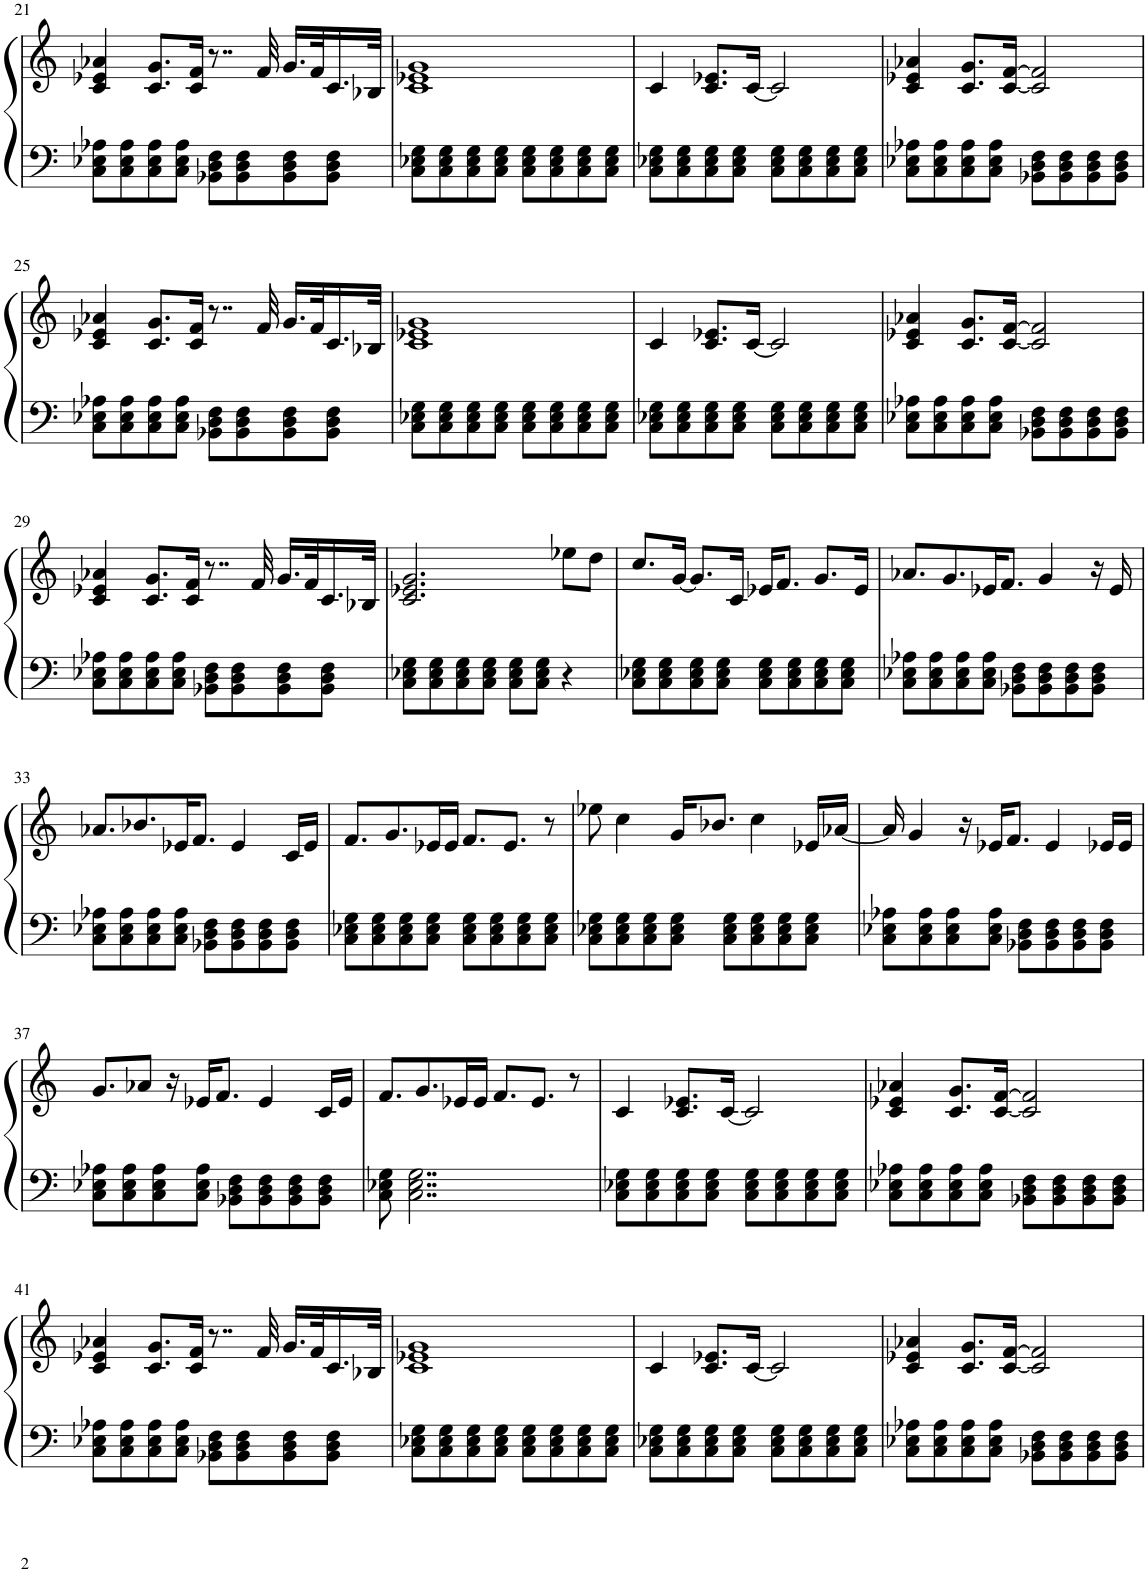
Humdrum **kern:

**kern	**kern
*part1	*part1
*staff2	*staff1
*I"Piano	*
*I'Pno.	*
!!LO:PB:g=z
*clefF4	*clefG2
*k[]	*k[]
*M4/4	*M4/4
=21	=21
8C\ 8E-X\ 8A-X\L	4c/ 4e-X/ 4a-X/
8C\ 8E-\ 8A-\	.
8C\ 8E-\ 8A-\	8.c/ 8.g/L
8C\ 8E-\ 8A-\J	.
.	16c/ 16f/Jk
8BB-X\ 8D\ 8F\L	8..r
8BB-\ 8D\ 8F\	.
.	32f/
8BB-\ 8D\ 8F\	16.g/LL
.	32f/K
8BB-\ 8D\ 8F\J	16.c/
.	32B-X/JJk
=22	=22
8C\ 8E-X\ 8G\L	1c 1e-X 1g
8C\ 8E-\ 8G\	.
8C\ 8E-\ 8G\	.
8C\ 8E-\ 8G\J	.
8C\ 8E-\ 8G\L	.
8C\ 8E-\ 8G\	.
8C\ 8E-\ 8G\	.
8C\ 8E-\ 8G\J	.
=23	=23
8C\ 8E-X\ 8G\L	4c/
8C\ 8E-\ 8G\	.
8C\ 8E-\ 8G\	8.c/ 8.e-X/L
8C\ 8E-\ 8G\J	.
.	[16c/Jk
8C\ 8E-\ 8G\L	2c/]
8C\ 8E-\ 8G\	.
8C\ 8E-\ 8G\	.
8C\ 8E-\ 8G\J	.
=24	=24
8C\ 8E-X\ 8A-X\L	4c/ 4e-X/ 4a-X/
8C\ 8E-\ 8A-\	.
8C\ 8E-\ 8A-\	8.c/ 8.g/L
8C\ 8E-\ 8A-\J	.
.	[16c/ [16f/Jk
8BB-X\ 8D\ 8F\L	2c/] 2f/]
8BB-\ 8D\ 8F\	.
8BB-\ 8D\ 8F\	.
8BB-\ 8D\ 8F\J	.
!!LO:LB:g=z
=25	=25
8C\ 8E-X\ 8A-X\L	4c/ 4e-X/ 4a-X/
8C\ 8E-\ 8A-\	.
8C\ 8E-\ 8A-\	8.c/ 8.g/L
8C\ 8E-\ 8A-\J	.
.	16c/ 16f/Jk
8BB-X\ 8D\ 8F\L	8..r
8BB-\ 8D\ 8F\	.
.	32f/
8BB-\ 8D\ 8F\	16.g/LL
.	32f/K
8BB-\ 8D\ 8F\J	16.c/
.	32B-X/JJk
=26	=26
8C\ 8E-X\ 8G\L	1c 1e-X 1g
8C\ 8E-\ 8G\	.
8C\ 8E-\ 8G\	.
8C\ 8E-\ 8G\J	.
8C\ 8E-\ 8G\L	.
8C\ 8E-\ 8G\	.
8C\ 8E-\ 8G\	.
8C\ 8E-\ 8G\J	.
=27	=27
8C\ 8E-X\ 8G\L	4c/
8C\ 8E-\ 8G\	.
8C\ 8E-\ 8G\	8.c/ 8.e-X/L
8C\ 8E-\ 8G\J	.
.	[16c/Jk
8C\ 8E-\ 8G\L	2c/]
8C\ 8E-\ 8G\	.
8C\ 8E-\ 8G\	.
8C\ 8E-\ 8G\J	.
=28	=28
8C\ 8E-X\ 8A-X\L	4c/ 4e-X/ 4a-X/
8C\ 8E-\ 8A-\	.
8C\ 8E-\ 8A-\	8.c/ 8.g/L
8C\ 8E-\ 8A-\J	.
.	[16c/ [16f/Jk
8BB-X\ 8D\ 8F\L	2c/] 2f/]
8BB-\ 8D\ 8F\	.
8BB-\ 8D\ 8F\	.
8BB-\ 8D\ 8F\J	.
!!LO:LB:g=z
=29	=29
8C\ 8E-X\ 8A-X\L	4c/ 4e-X/ 4a-X/
8C\ 8E-\ 8A-\	.
8C\ 8E-\ 8A-\	8.c/ 8.g/L
8C\ 8E-\ 8A-\J	.
.	16c/ 16f/Jk
8BB-X\ 8D\ 8F\L	8..r
8BB-\ 8D\ 8F\	.
.	32f/
8BB-\ 8D\ 8F\	16.g/LL
.	32f/K
8BB-\ 8D\ 8F\J	16.c/
.	32B-X/JJk
=30	=30
8C\ 8E-X\ 8G\L	2.c/ 2.e-X/ 2.g/
8C\ 8E-\ 8G\	.
8C\ 8E-\ 8G\	.
8C\ 8E-\ 8G\J	.
8C\ 8E-\ 8G\L	.
8C\ 8E-\ 8G\J	.
4r	8ee-X\L
.	8dd\J
=31	=31
8C\ 8E-X\ 8G\L	8.cc/L
8C\ 8E-\ 8G\	.
.	[16g/Jk
8C\ 8E-\ 8G\	8.g/L]
8C\ 8E-\ 8G\J	.
.	16c/Jk
8C\ 8E-\ 8G\L	16e-X/KL
.	8.f/J
8C\ 8E-\ 8G\	.
8C\ 8E-\ 8G\	8.g/L
8C\ 8E-\ 8G\J	.
.	16e-/Jk
=32	=32
8C\ 8E-X\ 8A-X\L	8.a-X/L
8C\ 8E-\ 8A-\	.
.	8.g/
8C\ 8E-\ 8A-\	.
8C\ 8E-\ 8A-\J	16e-X/K
.	8.f/J
8BB-X\ 8D\ 8F\L	.
8BB-\ 8D\ 8F\	4g/
8BB-\ 8D\ 8F\	.
8BB-\ 8D\ 8F\J	16r
.	16e-/
!!LO:LB:g=z
=33	=33
8C\ 8E-X\ 8A-X\L	8.a-X/L
8C\ 8E-\ 8A-\	.
.	8.b-X/
8C\ 8E-\ 8A-\	.
8C\ 8E-\ 8A-\J	16e-X/K
.	8.f/J
8BB-X\ 8D\ 8F\L	.
8BB-\ 8D\ 8F\	4e-/
8BB-\ 8D\ 8F\	.
8BB-\ 8D\ 8F\J	16c/LL
.	16e-/JJ
=34	=34
8C\ 8E-X\ 8G\L	8.f/L
8C\ 8E-\ 8G\	.
.	8.g/
8C\ 8E-\ 8G\	.
8C\ 8E-\ 8G\J	16e-X/L
.	16e-/JJ
8C\ 8E-\ 8G\L	8.f/L
8C\ 8E-\ 8G\	.
.	8.e-/J
8C\ 8E-\ 8G\	.
8C\ 8E-\ 8G\J	8r
=35	=35
8C\ 8E-X\ 8G\L	8ee-X\
8C\ 8E-\ 8G\	4cc\
8C\ 8E-\ 8G\	.
8C\ 8E-\ 8G\J	16g/KL
.	8.b-X/J
8C\ 8E-\ 8G\L	.
8C\ 8E-\ 8G\	4cc\
8C\ 8E-\ 8G\	.
8C\ 8E-\ 8G\J	16e-X/LL
.	[16a-X/JJ
=36	=36
8C\ 8E-X\ 8A-X\L	16a-/]
.	4g/
8C\ 8E-\ 8A-\	.
8C\ 8E-\ 8A-\	.
.	16r
8C\ 8E-\ 8A-\J	16e-X/KL
.	8.f/J
8BB-X\ 8D\ 8F\L	.
8BB-\ 8D\ 8F\	4e-/
8BB-\ 8D\ 8F\	.
8BB-\ 8D\ 8F\J	16e-X/LL
.	16e-/JJ
!!LO:LB:g=z
=37	=37
8C\ 8E-X\ 8A-X\L	8.g/L
8C\ 8E-\ 8A-\	.
.	8a-X/J
8C\ 8E-\ 8A-\	.
.	16r
8C\ 8E-\ 8A-\J	16e-X/KL
.	8.f/J
8BB-X\ 8D\ 8F\L	.
8BB-\ 8D\ 8F\	4e-/
8BB-\ 8D\ 8F\	.
8BB-\ 8D\ 8F\J	16c/LL
.	16e-/JJ
=38	=38
8C\ 8E-X\ 8G\	8.f/L
2..C\ 2..E-\ 2..G\	.
.	8.g/
.	16e-X/L
.	16e-/JJ
.	8.f/L
.	8.e-/J
.	8r
=39	=39
8C\ 8E-X\ 8G\L	4c/
8C\ 8E-\ 8G\	.
8C\ 8E-\ 8G\	8.c/ 8.e-X/L
8C\ 8E-\ 8G\J	.
.	[16c/Jk
8C\ 8E-\ 8G\L	2c/]
8C\ 8E-\ 8G\	.
8C\ 8E-\ 8G\	.
8C\ 8E-\ 8G\J	.
=40	=40
8C\ 8E-X\ 8A-X\L	4c/ 4e-X/ 4a-X/
8C\ 8E-\ 8A-\	.
8C\ 8E-\ 8A-\	8.c/ 8.g/L
8C\ 8E-\ 8A-\J	.
.	[16c/ [16f/Jk
8BB-X\ 8D\ 8F\L	2c/] 2f/]
8BB-\ 8D\ 8F\	.
8BB-\ 8D\ 8F\	.
8BB-\ 8D\ 8F\J	.
!!LO:LB:g=z
=41	=41
8C\ 8E-X\ 8A-X\L	4c/ 4e-X/ 4a-X/
8C\ 8E-\ 8A-\	.
8C\ 8E-\ 8A-\	8.c/ 8.g/L
8C\ 8E-\ 8A-\J	.
.	16c/ 16f/Jk
8BB-X\ 8D\ 8F\L	8..r
8BB-\ 8D\ 8F\	.
.	32f/
8BB-\ 8D\ 8F\	16.g/LL
.	32f/K
8BB-\ 8D\ 8F\J	16.c/
.	32B-X/JJk
=42	=42
8C\ 8E-X\ 8G\L	1c 1e-X 1g
8C\ 8E-\ 8G\	.
8C\ 8E-\ 8G\	.
8C\ 8E-\ 8G\J	.
8C\ 8E-\ 8G\L	.
8C\ 8E-\ 8G\	.
8C\ 8E-\ 8G\	.
8C\ 8E-\ 8G\J	.
=43	=43
8C\ 8E-X\ 8G\L	4c/
8C\ 8E-\ 8G\	.
8C\ 8E-\ 8G\	8.c/ 8.e-X/L
8C\ 8E-\ 8G\J	.
.	[16c/Jk
8C\ 8E-\ 8G\L	2c/]
8C\ 8E-\ 8G\	.
8C\ 8E-\ 8G\	.
8C\ 8E-\ 8G\J	.
=44	=44
8C\ 8E-X\ 8A-X\L	4c/ 4e-X/ 4a-X/
8C\ 8E-\ 8A-\	.
8C\ 8E-\ 8A-\	8.c/ 8.g/L
8C\ 8E-\ 8A-\J	.
.	[16c/ [16f/Jk
8BB-X\ 8D\ 8F\L	2c/] 2f/]
8BB-\ 8D\ 8F\	.
8BB-\ 8D\ 8F\	.
8BB-\ 8D\ 8F\J	.
=	=
*-	*-
